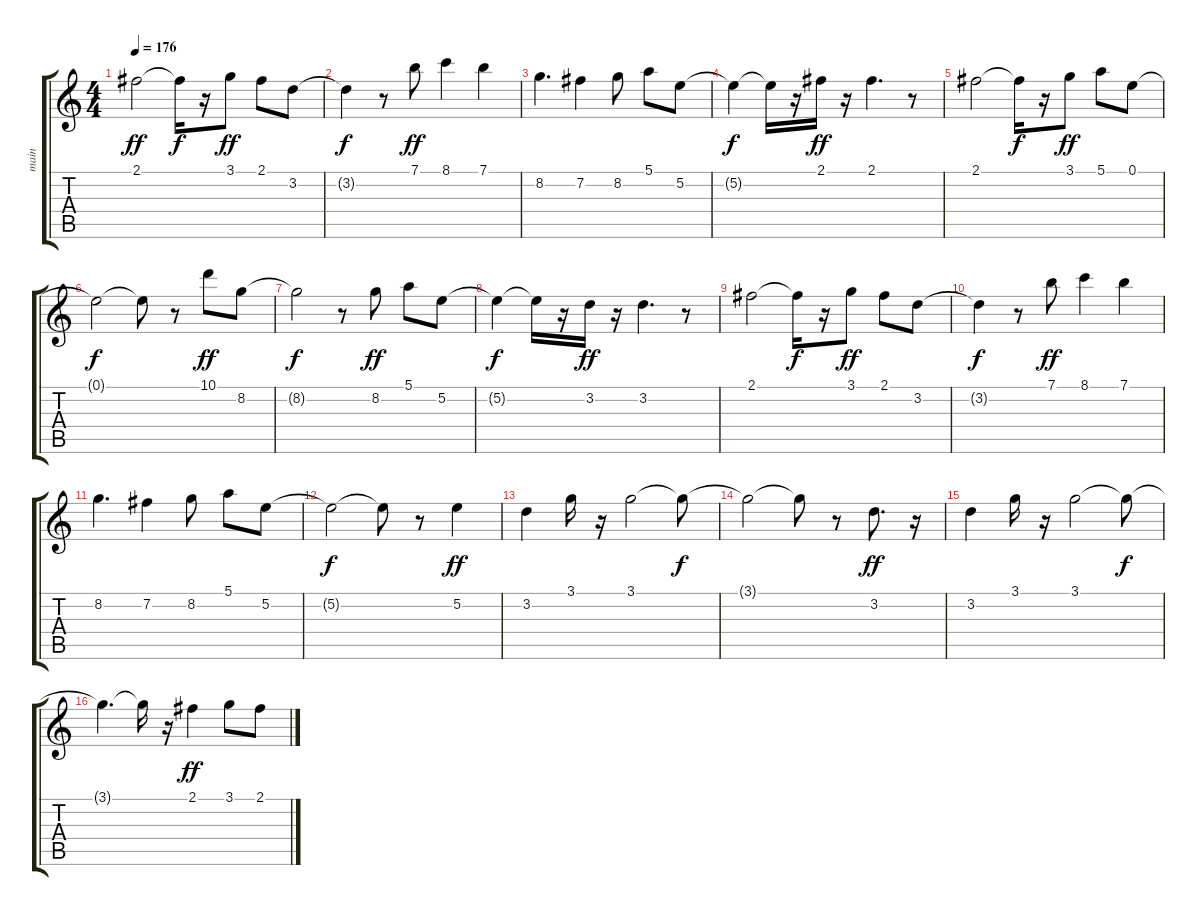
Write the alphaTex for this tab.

\track ("main" "main") {instrument overdrivenguitar}
\staff {score tabs}
\tuning (E4 B3 G3 D3 A2 E2) {hide}
\ts (4 4)
\tempo 176
\clef g2
\ks c
2.1.2{dy ff} 2.1{t}.16{dy f} r.16 3.1.8{dy ff} 2.1.8 3.2.8 |
3.2{t}.4{dy f} r.8 7.1.8{dy ff} 8.1.4 7.1.4 |
8.2.4{d} 7.2.4 8.2.8 5.1.8 5.2.8 |
5.2{t}.4{dy f} 5.2{t}.16 r.16 2.1.16{dy ff} r.16 2.1.4{d} r.8 |
2.1.2 2.1{t}.16{dy f} r.16 3.1.8{dy ff} 5.1.8 0.1.8 |
0.1{t}.2{dy f} 0.1{t}.8 r.8 10.1.8{dy ff} 8.2.8 |
8.2{t}.2{dy f} r.8 8.2.8{dy ff} 5.1.8 5.2.8 |
5.2{t}.4{dy f} 5.2{t}.16 r.16 3.2.16{dy ff} r.16 3.2.4{d} r.8 |
2.1.2 2.1{t}.16{dy f} r.16 3.1.8{dy ff} 2.1.8 3.2.8 |
3.2{t}.4{dy f} r.8 7.1.8{dy ff} 8.1.4 7.1.4 |
8.2.4{d} 7.2.4 8.2.8 5.1.8 5.2.8 |
5.2{t}.2{dy f} 5.2{t}.8 r.8 5.2.4{dy ff} |
3.2.4 3.1.16 r.16 3.1.2 3.1{t}.8{dy f} |
3.1{t}.2 3.1{t}.8 r.8 3.2.8{d dy ff} r.16 |
3.2.4 3.1.16 r.16 3.1.2 3.1{t}.8{dy f} |
3.1{t}.4{d} 3.1{t}.16 r.16 2.1.4{dy ff} 3.1.8 2.1.8
